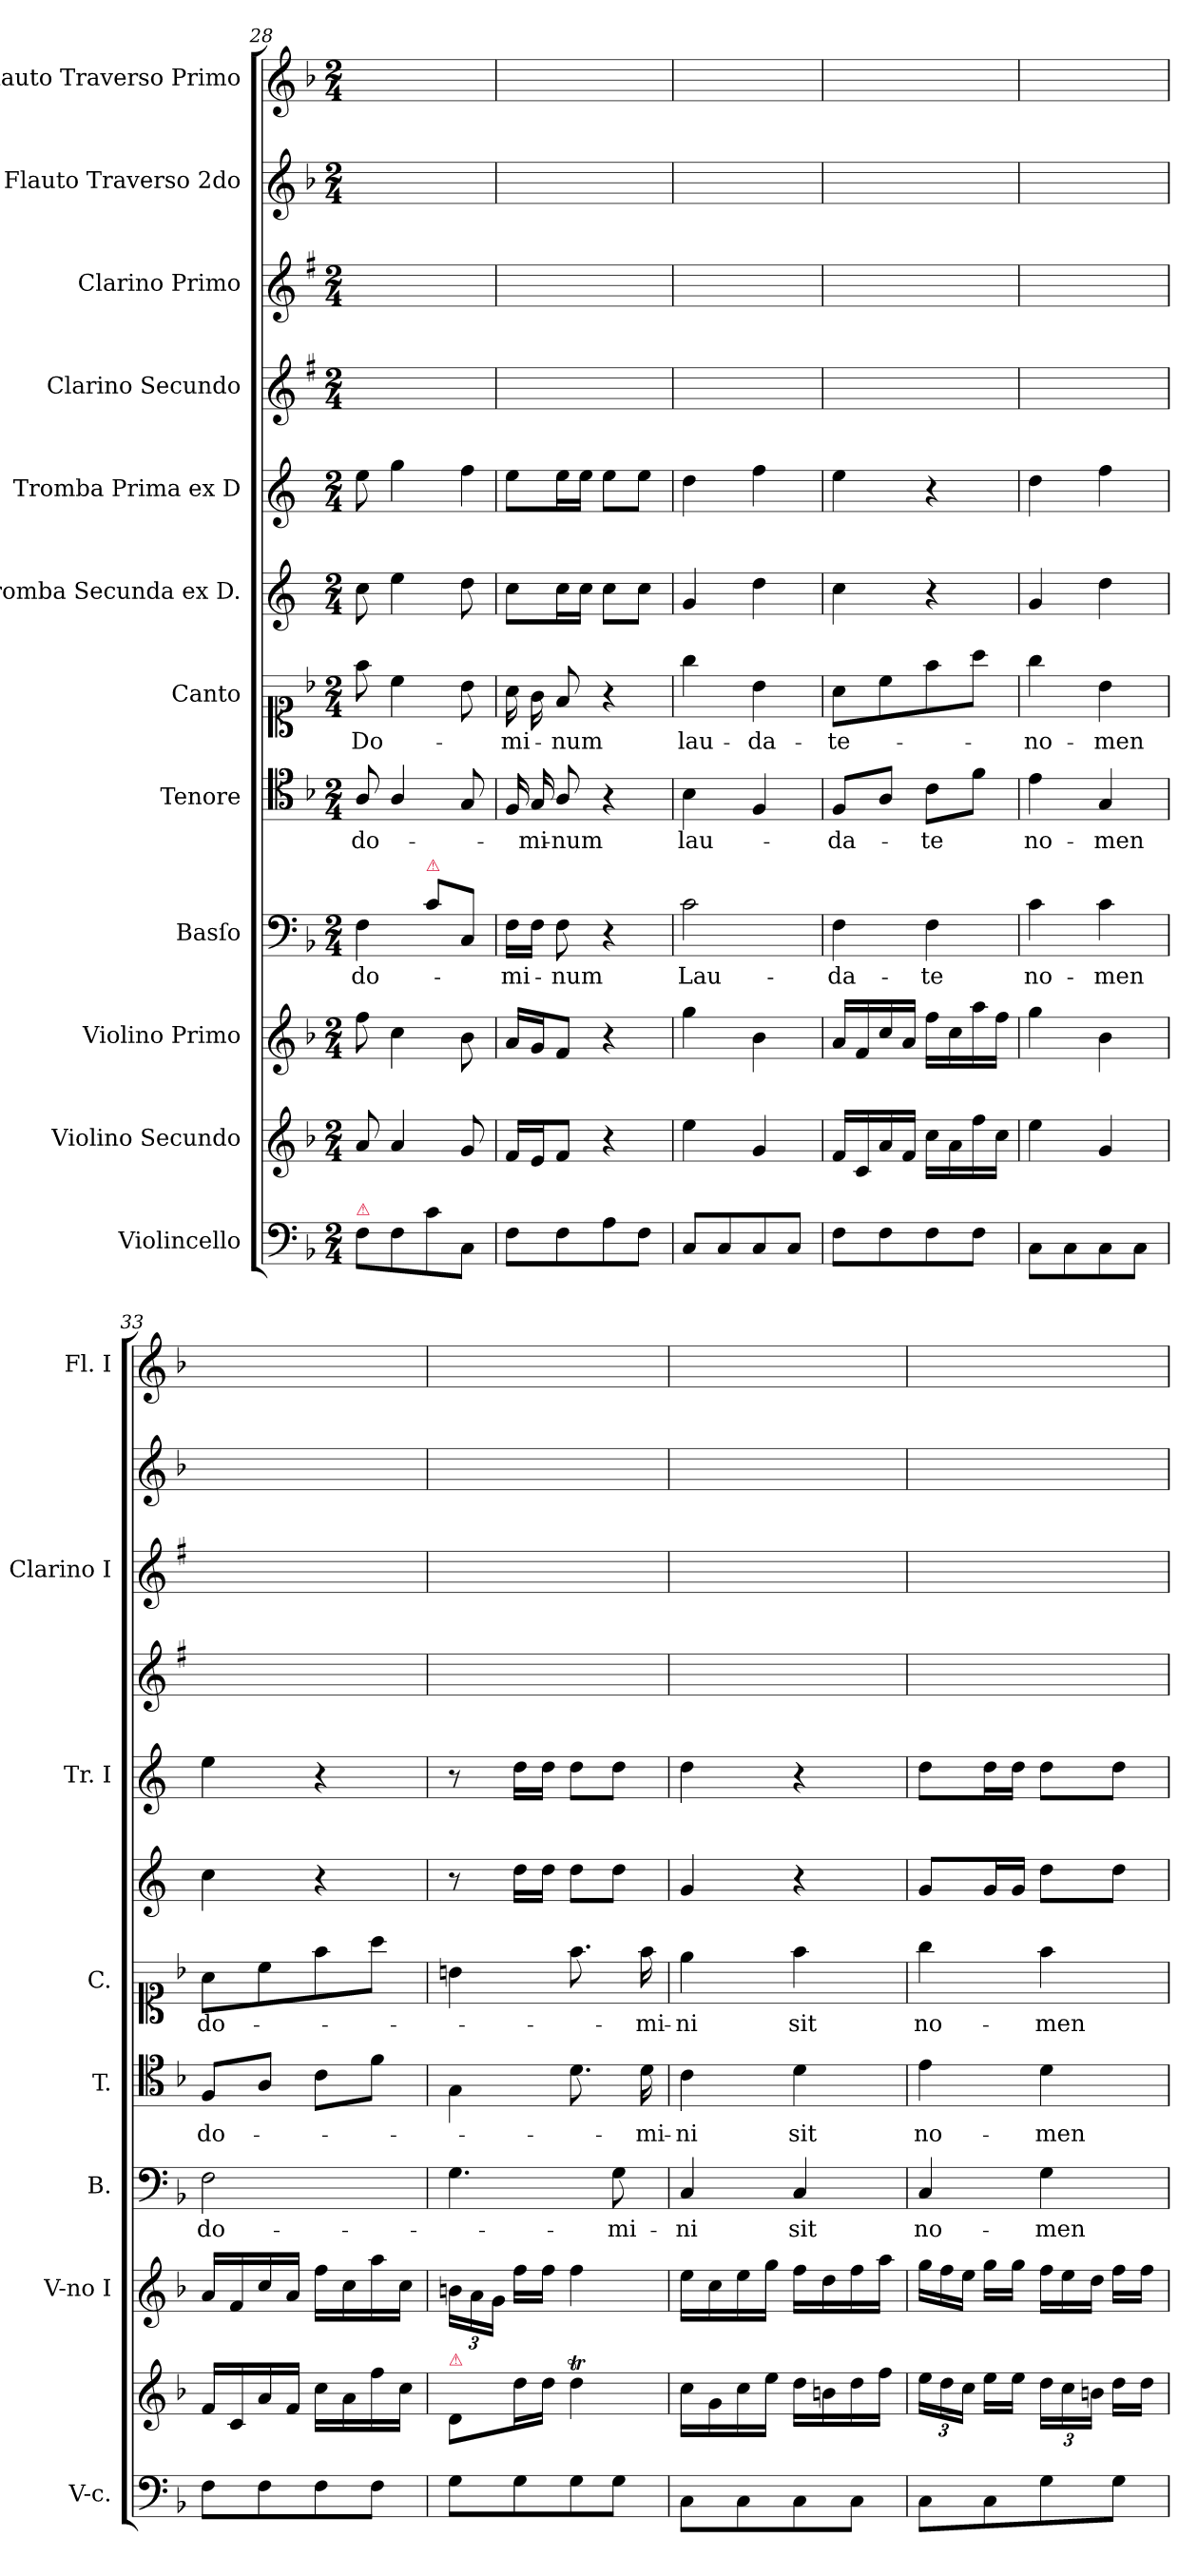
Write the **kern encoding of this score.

**kern	**kern	**kern	**kern	**text	**kern	**text	**kern	**text	**kern	**kern	**kern	**kern	**kern	**kern
*part12	*part11	*part10	*part9	*part9	*part8	*part8	*part7	*part7	*part6	*part5	*part4	*part3	*part2	*part1
*staff12	*staff11	*staff10	*staff9	*staff9	*staff8	*staff8	*staff7	*staff7	*staff6	*staff5	*staff4	*staff3	*staff2	*staff1
*I"Violincello	*I"Violino Secundo	*I"Violino Primo	*I"Basſo	*	*I"Tenore	*	*I"Canto	*	*I"Tromba Secunda ex D.	*I"Tromba Prima ex D	*I"Clarino Secundo	*I"Clarino Primo	*I"Flauto Traverso 2do	*I"Flauto Traverso Primo
*I'V-c.	*	*I'V-no I	*I'B.	*	*I'T.	*	*I'C.	*	*	*I'Tr. I	*	*I'Clarino I	*	*I'Fl. I
*clefF4	*clefG2	*clefG2	*clefF4	*	*clefC4	*	*clefC1	*	*clefG2	*clefG2	*clefG2	*clefG2	*clefG2	*clefG2
*	*	*	*	*	*	*	*	*	*ITrd4c7	*ITrd4c7	*ITrd1c2	*ITrd1c2	*	*
*k[b-]	*k[b-]	*k[b-]	*k[b-]	*	*k[b-]	*	*k[b-]	*	*k[b-]	*k[b-]	*k[b-]	*k[b-]	*k[b-]	*k[b-]
*M2/4	*M2/4	*M2/4	*M2/4	*	*M2/4	*	*M2/4	*	*M2/4	*M2/4	*M2/4	*M2/4	*M2/4	*M2/4
=28	=28	=28	=28	=28	=28	=28	=28	=28	=28	=28	=28	=28	=28	=28
!LO:TX:a:color=crimson:t=⚠	!	!	!	!	!	!	!	!	!	!	!	!	!	!
8F\L	8a/	8ff\	4F\	do-	8A/	do-	8ff\	Do-	8f\	8a\	2ryy	2ryy	2ryy	2ryy
8F\	4a/	4cc\	.	.	4A/	.	4cc\	.	4a\	4cc\	.	.	.	.
!	!	!	!LO:TX:a:color=crimson:t=⚠	!	!	!	!	!	!	!	!	!	!	!
8c\	.	.	8c\L	.	.	.	.	.	.	.	.	.	.	.
!	!	!	!	!	!	!	!	!	!	!LO:N:vis=4	!	!	!	!
8C/J	8g/	8b-\	8C/J	.	8G/	.	8b-\	.	8g\	8b-\	.	.	.	.
=29	=29	=29	=29	=29	=29	=29	=29	=29	=29	=29	=29	=29	=29	=29
8F\L	16f/LL	16a/LL	16F\LL	-mi-	16F/	.	16a\	-mi-	8f\L	8a\L	2ryy	2ryy	2ryy	2ryy
.	16e/J	16g/J	16F\JJ	.	16G/	-mi-	16g\	.	.	.	.	.	.	.
8F\	8f/J	8f/J	8F\	-num	8A/	-num	8f/	-num	16f\L	16a\L	.	.	.	.
.	.	.	.	.	.	.	.	.	16f\JJ	16a\JJ	.	.	.	.
8A\	4r	4r	4r	.	4r	.	4r	.	8f\L	8a\L	.	.	.	.
8F\J	.	.	.	.	.	.	.	.	8f\J	8a\J	.	.	.	.
=30	=30	=30	=30	=30	=30	=30	=30	=30	=30	=30	=30	=30	=30	=30
8C/L	4ee\	4gg\	2c\	Lau-	4B-\	lau-	4gg\	lau-	4c/	4g\	2ryy	2ryy	2ryy	2ryy
8C/	.	.	.	.	.	.	.	.	.	.	.	.	.	.
8C/	4g/	4b-\	.	.	4F/	.	4b-\	-da-	4g\	4b-\	.	.	.	.
8C/J	.	.	.	.	.	.	.	.	.	.	.	.	.	.
=31	=31	=31	=31	=31	=31	=31	=31	=31	=31	=31	=31	=31	=31	=31
8F\L	16f/LL	16a/LL	4F\	-da-	8F/L	-da-	8a\L	-te-	4f\	4a\	2ryy	2ryy	2ryy	2ryy
.	16c/	16f/	.	.	.	.	.	.	.	.	.	.	.	.
8F\	16a/	16cc\	.	.	8A\J	.	8cc\	.	.	.	.	.	.	.
.	16f/JJ	16a/JJ	.	.	.	.	.	.	.	.	.	.	.	.
8F\	16cc\LL	16ff\LL	4F\	-te	8c\L	-te	8ff\	.	4r	4r	.	.	.	.
.	16a\	16cc\	.	.	.	.	.	.	.	.	.	.	.	.
8F\J	16ff\	16aa\	.	.	8f\J	.	8aa\J	.	.	.	.	.	.	.
.	16cc\JJ	16ff\JJ	.	.	.	.	.	.	.	.	.	.	.	.
=32	=32	=32	=32	=32	=32	=32	=32	=32	=32	=32	=32	=32	=32	=32
8C\L	4ee\	4gg\	4c\	no-	4e\	no-	4gg\	-no-	4c/	4g\	2ryy	2ryy	2ryy	2ryy
8C\	.	.	.	.	.	.	.	.	.	.	.	.	.	.
8C\	4g/	4b-\	4c\	-men	4G/	-men	4b-\	-men	4g\	4b-\	.	.	.	.
8C\J	.	.	.	.	.	.	.	.	.	.	.	.	.	.
=33	=33	=33	=33	=33	=33	=33	=33	=33	=33	=33	=33	=33	=33	=33
8F\L	16f/LL	16a/LL	2F\	do-	8F/L	do-	8a\L	do-	4f\	4a\	2ryy	2ryy	2ryy	2ryy
.	16c/	16f/	.	.	.	.	.	.	.	.	.	.	.	.
8F\	16a/	16cc\	.	.	8A/J	.	8cc\	.	.	.	.	.	.	.
.	16f/JJ	16a/JJ	.	.	.	.	.	.	.	.	.	.	.	.
8F\	16cc\LL	16ff\LL	.	.	8c\L	.	8ff\	.	4r	4r	.	.	.	.
.	16a\	16cc\	.	.	.	.	.	.	.	.	.	.	.	.
8F\J	16ff\	16aa\	.	.	8f\J	.	8aa\J	.	.	.	.	.	.	.
.	16cc\JJ	16cc\JJ	.	.	.	.	.	.	.	.	.	.	.	.
=34	=34	=34	=34	=34	=34	=34	=34	=34	=34	=34	=34	=34	=34	=34
!	!LO:TX:a:color=crimson:t=⚠	!	!	!	!	!	!	!	!	!	!	!	!	!
8G\L	8d/L	24bn\LL	4.G\	.	4G\	.	4bn\	.	8r	8r	2ryy	2ryy	2ryy	2ryy
.	.	24a\	.	.	.	.	.	.	.	.	.	.	.	.
.	.	24g\JJ	.	.	.	.	.	.	.	.	.	.	.	.
8G\	16dd\L	16ff\LL	.	.	.	.	.	.	16g\LL	16g\LL	.	.	.	.
.	16dd\JJ	16ff\JJ	.	.	.	.	.	.	16g\JJ	16g\JJ	.	.	.	.
8G\	4ddT\	4ff\	.	.	8.d\	.	8.ff\	.	8g\L	8g\L	.	.	.	.
8G\J	.	.	8G\	-mi-	.	.	.	.	8g\J	8g\J	.	.	.	.
.	.	.	.	.	16d\	-mi-	16ff\	-mi-	.	.	.	.	.	.
=35	=35	=35	=35	=35	=35	=35	=35	=35	=35	=35	=35	=35	=35	=35
8C\L	16cc\LL	16ee\LL	4C/	-ni	4c\	-ni	4ee\	-ni	4c/	4g\	2ryy	2ryy	2ryy	2ryy
.	16g\	16cc\	.	.	.	.	.	.	.	.	.	.	.	.
8C\	16cc\	16ee\	.	.	.	.	.	.	.	.	.	.	.	.
.	16ee\JJ	16gg\JJ	.	.	.	.	.	.	.	.	.	.	.	.
8C\	16dd\LL	16ff\LL	4C/	sit	4d\	sit	4ff\	sit	4r	4r	.	.	.	.
.	16bn\	16dd\	.	.	.	.	.	.	.	.	.	.	.	.
8C\J	16dd\	16ff\	.	.	.	.	.	.	.	.	.	.	.	.
.	16ff\JJ	16aa\JJ	.	.	.	.	.	.	.	.	.	.	.	.
=36	=36	=36	=36	=36	=36	=36	=36	=36	=36	=36	=36	=36	=36	=36
*	*	*Xtuplet	*	*	*	*	*	*	*	*	*	*	*	*
8C\L	24ee\LL	24gg\LL	4C/	no-	4e\	no-	4gg\	no-	8c/L	8g\L	2ryy	2ryy	2ryy	2ryy
.	24dd\	24ff\	.	.	.	.	.	.	.	.	.	.	.	.
.	24cc\JJ	24ee\JJ	.	.	.	.	.	.	.	.	.	.	.	.
8C\	16ee\LL	16gg\LL	.	.	.	.	.	.	16c/L	16g\L	.	.	.	.
.	16ee\JJ	16gg\JJ	.	.	.	.	.	.	16c/JJ	16g\JJ	.	.	.	.
8G\	24dd\LL	24ff\LL	4G\	-men	4d\	-men	4ff\	-men	8g\L	8g\L	.	.	.	.
.	24cc\	24ee\	.	.	.	.	.	.	.	.	.	.	.	.
.	24bn\JJ	24dd\JJ	.	.	.	.	.	.	.	.	.	.	.	.
8G\J	16dd\LL	16ff\LL	.	.	.	.	.	.	8g\J	8g\J	.	.	.	.
.	16dd\JJ	16ff\JJ	.	.	.	.	.	.	.	.	.	.	.	.
=	=	=	=	=	=	=	=	=	=	=	=	=	=	=
*-	*-	*-	*-	*-	*-	*-	*-	*-	*-	*-	*-	*-	*-	*-
